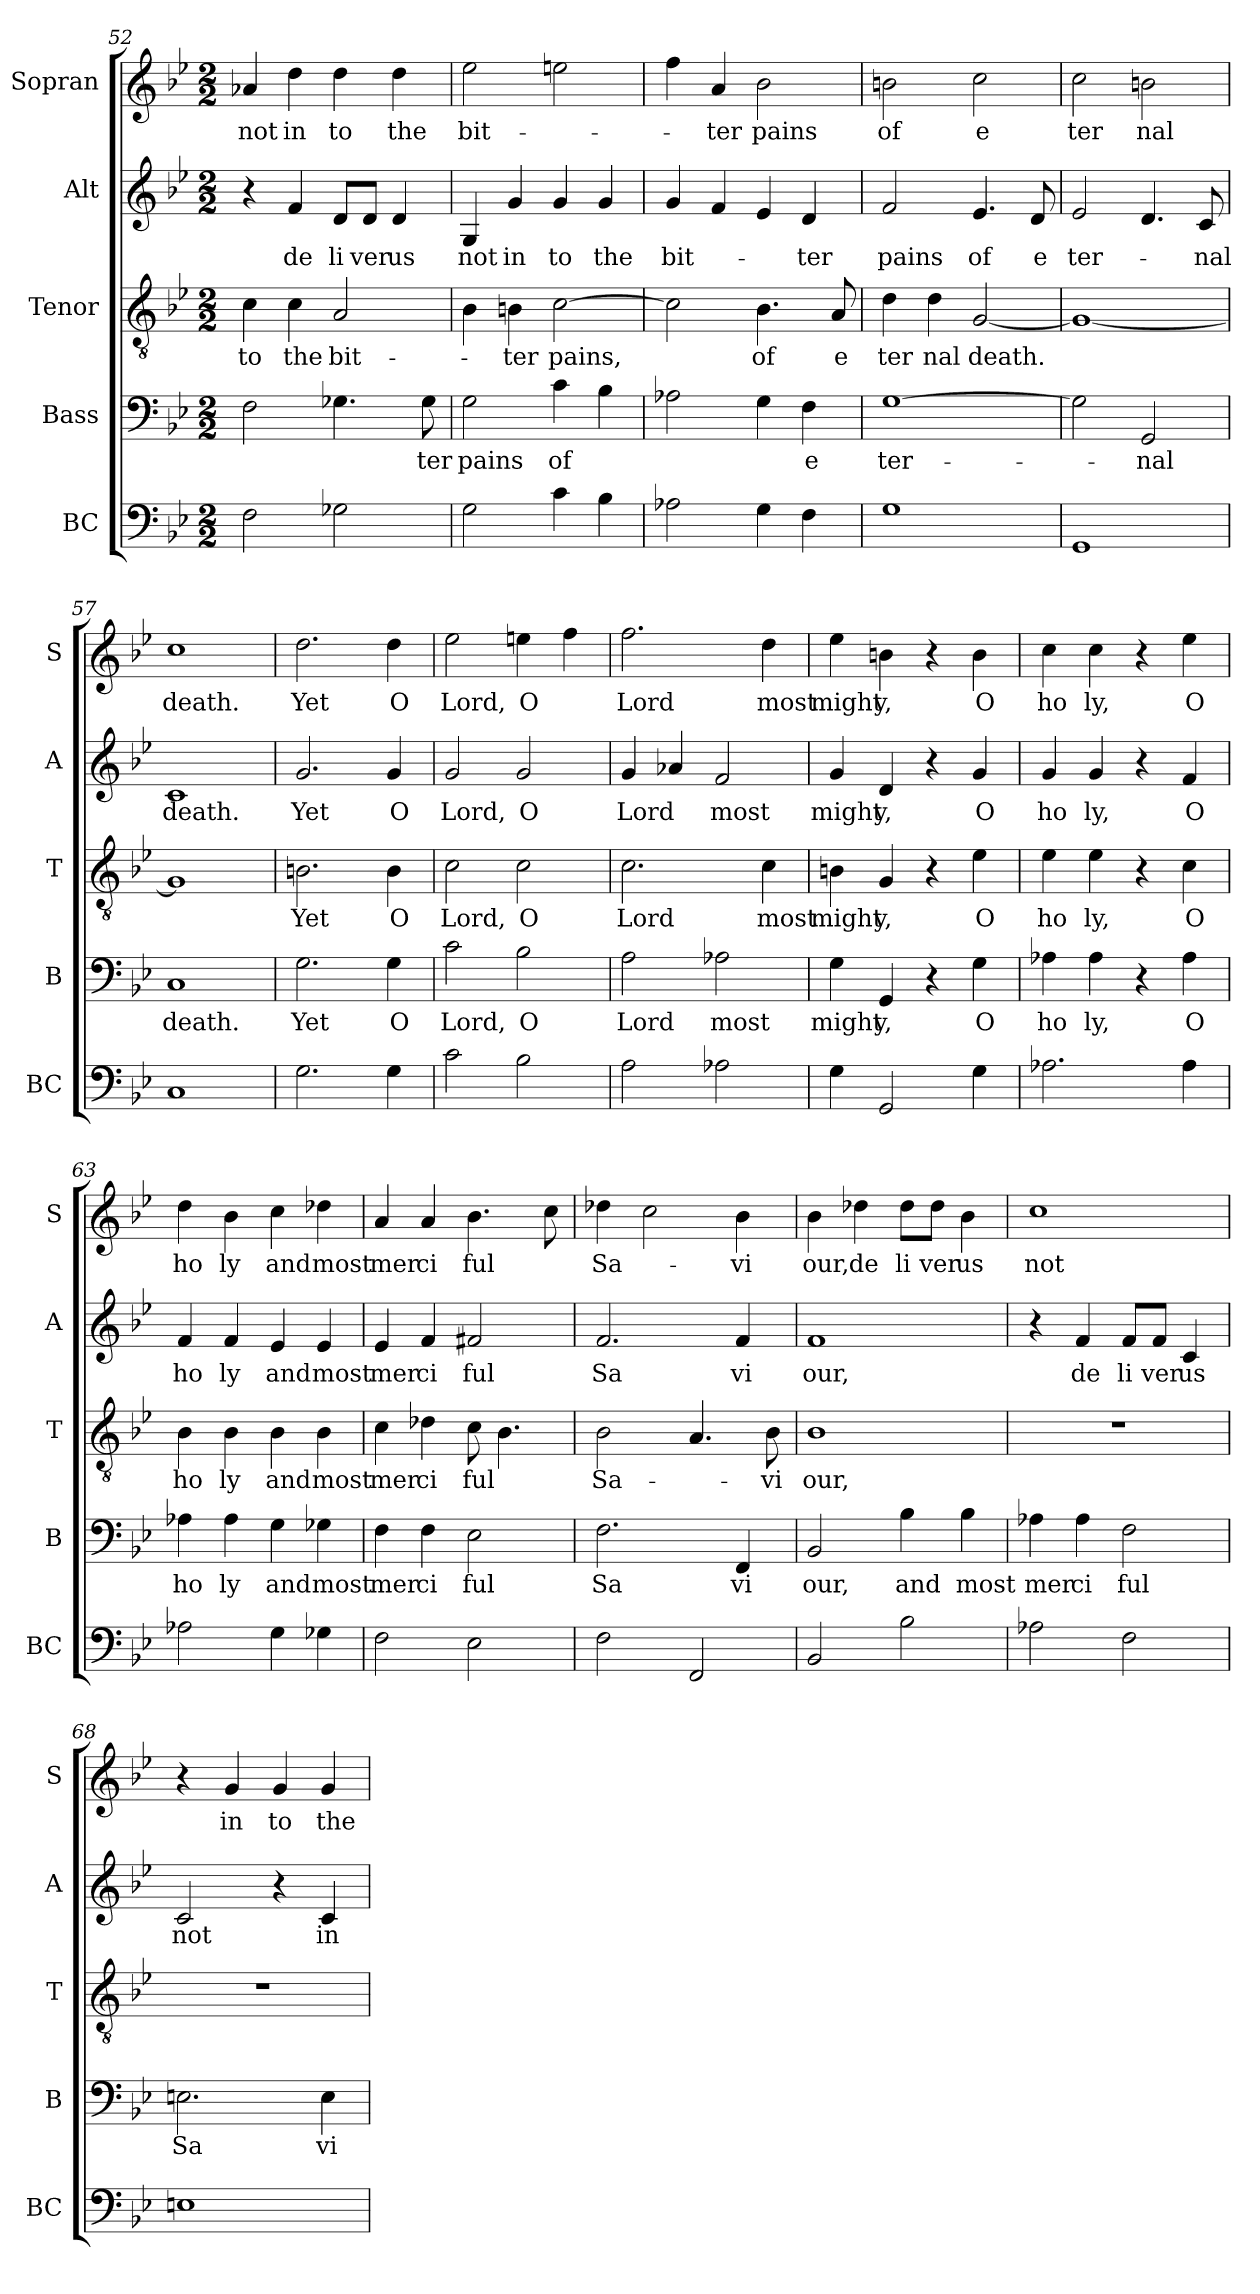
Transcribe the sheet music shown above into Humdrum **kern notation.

**kern	**kern	**text	**kern	**text	**kern	**text	**kern	**text
*part5	*part4	*part4	*part3	*part3	*part2	*part2	*part1	*part1
*staff5	*staff4	*staff4	*staff3	*staff3	*staff2	*staff2	*staff1	*staff1
*I"BC	*I"Bass	*	*I"Tenor	*	*I"Alt	*	*I"Sopran	*
*I'BC	*I'B	*	*I'T	*	*I'A	*	*I'S	*
*clefF4	*clefF4	*	*clefGv2	*	*clefG2	*	*clefG2	*
*k[b-e-]	*k[b-e-]	*	*k[b-e-]	*	*k[b-e-]	*	*k[b-e-]	*
*M2/2	*M2/2	*	*M2/2	*	*M2/2	*	*M2/2	*
=52	=52	=52	=52	=52	=52	=52	=52	=52
!	!	!	!	!LO:LY:b	!	!	!	!LO:LY:b
2F\	2F\	.	4c\	to	4r	.	4a-X/	not
!	!	!	!	!LO:LY:b	!	!LO:LY:b	!	!LO:LY:b
.	.	.	4c\	the	4f/	de	4dd\	in
!	!	!	!	!LO:LY:b	!	!LO:LY:b	!	!LO:LY:b
2G-X\	4.G-X\	.	2A/	bit-	8d/L	li	4dd\	to
!	!	!	!	!	!	!LO:LY:b	!	!
.	.	.	.	.	8d/J	ver	.	.
!	!	!	!	!	!	!LO:LY:b	!	!LO:LY:b
.	.	.	.	.	4d/	us	4dd\	the
!	!	!LO:LY:b	!	!	!	!	!	!
.	8G-\	ter	.	.	.	.	.	.
=53	=53	=53	=53	=53	=53	=53	=53	=53
!	!	!LO:LY:b	!	!	!	!LO:LY:b	!	!LO:LY:b
2G\	2G\	pains	4B-\	.	4G/	not	2ee-\	bit-
!	!	!	!	!LO:LY:b	!	!LO:LY:b	!	!
.	.	.	4Bn\	ter	4g/	in	.	.
!	!	!LO:LY:b	!	!LO:LY:b	!	!LO:LY:b	!	!
4c\	4c\	of	[2c\	pains,	4g/	to	2een\	.
!	!	!	!	!	!	!LO:LY:b	!	!
4B-\	4B-\	.	.	.	4g/	the	.	.
=54	=54	=54	=54	=54	=54	=54	=54	=54
!	!	!	!	!	!	!LO:LY:b	!	!
2A-X\	2A-X\	.	2c\]	.	4g/	bit-	4ff\	.
!	!	!	!	!	!	!	!	!LO:LY:b
.	.	.	.	.	4f/	.	4a/	ter
!	!	!	!	!LO:LY:b	!	!	!	!LO:LY:b
4G\	4G\	.	4.B-\	of	4e-/	.	2b-\	pains
!	!	!LO:LY:b	!	!	!	!LO:LY:b	!	!
4F\	4F\	e	.	.	4d/	ter	.	.
!	!	!	!	!LO:LY:b	!	!	!	!
.	.	.	8A/	e	.	.	.	.
=55	=55	=55	=55	=55	=55	=55	=55	=55
!	!	!LO:LY:b	!	!LO:LY:b	!	!LO:LY:b	!	!LO:LY:b
1G	[1G	ter-	4d\	ter	2f/	pains	2bn\	of
!	!	!	!	!LO:LY:b	!	!	!	!
.	.	.	4d\	nal	.	.	.	.
!	!	!	!	!LO:LY:b	!	!LO:LY:b	!	!LO:LY:b
.	.	.	[2G/	death.	4.e-/	of	2cc\	e
!	!	!	!	!	!	!LO:LY:b	!	!
.	.	.	.	.	8d/	e	.	.
=56	=56	=56	=56	=56	=56	=56	=56	=56
!	!	!	!	!	!	!LO:LY:b	!	!LO:LY:b
1GG	2G\]	.	1G_	.	2e-/	ter-	2cc\	ter
!	!	!LO:LY:b	!	!	!	!	!	!LO:LY:b
.	2GG/	nal	.	.	4.d/	.	2bn\	nal
!	!	!	!	!	!	!LO:LY:b	!	!
.	.	.	.	.	8c/	nal	.	.
!!LO:LB:g=z
=57	=57	=57	=57	=57	=57	=57	=57	=57
!	!	!LO:LY:b	!	!	!	!LO:LY:b	!	!LO:LY:b
1C	1C	death.	1G]	.	1c	death.	1cc	death.
=58	=58	=58	=58	=58	=58	=58	=58	=58
!	!	!LO:LY:b	!	!LO:LY:b	!	!LO:LY:b	!	!LO:LY:b
2.G\	2.G\	Yet	2.Bn\	Yet	2.g/	Yet	2.dd\	Yet
!	!	!LO:LY:b	!	!LO:LY:b	!	!LO:LY:b	!	!LO:LY:b
4G\	4G\	O	4B\	O	4g/	O	4dd\	O
=59	=59	=59	=59	=59	=59	=59	=59	=59
!	!	!LO:LY:b	!	!LO:LY:b	!	!LO:LY:b	!	!LO:LY:b
2c\	2c\	Lord,	2c\	Lord,	2g/	Lord,	2ee-\	Lord,
!	!	!LO:LY:b	!	!LO:LY:b	!	!LO:LY:b	!	!LO:LY:b
2B-\	2B-\	O	2c\	O	2g/	O	4een\	O
.	.	.	.	.	.	.	4ff\	.
=60	=60	=60	=60	=60	=60	=60	=60	=60
!	!	!LO:LY:b	!	!LO:LY:b	!	!LO:LY:b	!	!LO:LY:b
2A\	2A\	Lord	2.c\	Lord	4g/	Lord	2.ff\	Lord
.	.	.	.	.	4a-X/	.	.	.
!	!	!LO:LY:b	!	!	!	!LO:LY:b	!	!
2A-X\	2A-X\	most	.	.	2f/	most	.	.
!	!	!	!	!LO:LY:b	!	!	!	!LO:LY:b
.	.	.	4c\	most	.	.	4dd\	most
=61	=61	=61	=61	=61	=61	=61	=61	=61
!	!	!LO:LY:b	!	!LO:LY:b	!	!LO:LY:b	!	!LO:LY:b
4G\	4G\	might	4Bn\	might	4g/	might	4ee-\	might
!	!	!LO:LY:b	!	!LO:LY:b	!	!LO:LY:b	!	!LO:LY:b
2GG/	4GG/	y,	4G/	y,	4d/	y,	4bn\	y,
.	4r	.	4r	.	4r	.	4r	.
!	!	!LO:LY:b	!	!LO:LY:b	!	!LO:LY:b	!	!LO:LY:b
4G\	4G\	O	4e-\	O	4g/	O	4b\	O
=62	=62	=62	=62	=62	=62	=62	=62	=62
!	!	!LO:LY:b	!	!LO:LY:b	!	!LO:LY:b	!	!LO:LY:b
2.A-X\	4A-X\	ho	4e-\	ho	4g/	ho	4cc\	ho
!	!	!LO:LY:b	!	!LO:LY:b	!	!LO:LY:b	!	!LO:LY:b
.	4A-\	ly,	4e-\	ly,	4g/	ly,	4cc\	ly,
.	4r	.	4r	.	4r	.	4r	.
!	!	!LO:LY:b	!	!LO:LY:b	!	!LO:LY:b	!	!LO:LY:b
4A-\	4A-\	O	4c\	O	4f/	O	4ee-\	O
=63	=63	=63	=63	=63	=63	=63	=63	=63
!	!	!LO:LY:b	!	!LO:LY:b	!	!LO:LY:b	!	!LO:LY:b
2A-X\	4A-X\	ho	4B-\	ho	4f/	ho	4dd\	ho
!	!	!LO:LY:b	!	!LO:LY:b	!	!LO:LY:b	!	!LO:LY:b
.	4A-\	ly	4B-\	ly	4f/	ly	4b-\	ly
!	!	!LO:LY:b	!	!LO:LY:b	!	!LO:LY:b	!	!LO:LY:b
4G\	4G\	and	4B-\	and	4e-/	and	4cc\	and
!	!	!LO:LY:b	!	!LO:LY:b	!	!LO:LY:b	!	!LO:LY:b
4G-X\	4G-X\	most	4B-\	most	4e-/	most	4dd-X\	most
!!LO:PB:g=z
=64	=64	=64	=64	=64	=64	=64	=64	=64
!	!	!LO:LY:b	!	!LO:LY:b	!	!LO:LY:b	!	!LO:LY:b
2F\	4F\	mer	4c\	mer	4e-/	mer	4a/	mer
!	!	!LO:LY:b	!	!LO:LY:b	!	!LO:LY:b	!	!LO:LY:b
.	4F\	ci	4d-X\	ci	4f/	ci	4a/	ci
!	!	!LO:LY:b	!	!LO:LY:b	!	!LO:LY:b	!	!LO:LY:b
2E-\	2E-\	ful	8c\	ful	2f#X/	ful	4.b-\	ful
.	.	.	4.B-\	.	.	.	.	.
.	.	.	.	.	.	.	8cc\	.
=65	=65	=65	=65	=65	=65	=65	=65	=65
!	!	!LO:LY:b	!	!LO:LY:b	!	!LO:LY:b	!	!LO:LY:b
2F\	2.F\	Sa	2B-\	Sa-	2.f/	Sa	4dd-X\	Sa-
.	.	.	.	.	.	.	2cc\	.
2FF/	.	.	4.A/	.	.	.	.	.
!	!	!LO:LY:b	!	!	!	!LO:LY:b	!	!LO:LY:b
.	4FF/	vi	.	.	4f/	vi	4b-\	vi
!	!	!	!	!LO:LY:b	!	!	!	!
.	.	.	8B-\	vi	.	.	.	.
=66	=66	=66	=66	=66	=66	=66	=66	=66
!	!	!LO:LY:b	!	!LO:LY:b	!	!LO:LY:b	!	!LO:LY:b
2BB-/	2BB-/	our,	1B-	our,	1f	our,	4b-\	our,
!	!	!	!	!	!	!	!	!LO:LY:b
.	.	.	.	.	.	.	4dd-X\	de
!	!	!LO:LY:b	!	!	!	!	!	!LO:LY:b
2B-\	4B-\	and	.	.	.	.	8dd-\L	li
!	!	!	!	!	!	!	!	!LO:LY:b
.	.	.	.	.	.	.	8dd-\J	ver
!	!	!LO:LY:b	!	!	!	!	!	!LO:LY:b
.	4B-\	most	.	.	.	.	4b-\	us
=67	=67	=67	=67	=67	=67	=67	=67	=67
!	!	!LO:LY:b	!	!	!	!	!	!LO:LY:b
2A-X\	4A-X\	mer	1r	.	4r	.	1cc	not
!	!	!LO:LY:b	!	!	!	!LO:LY:b	!	!
.	4A-\	ci	.	.	4f/	de	.	.
!	!	!LO:LY:b	!	!	!	!LO:LY:b	!	!
2F\	2F\	ful	.	.	8f/L	li	.	.
!	!	!	!	!	!	!LO:LY:b	!	!
.	.	.	.	.	8f/J	ver	.	.
!	!	!	!	!	!	!LO:LY:b	!	!
.	.	.	.	.	4c/	us	.	.
=68	=68	=68	=68	=68	=68	=68	=68	=68
!	!	!LO:LY:b	!	!	!	!LO:LY:b	!	!
1En	2.En\	Sa	1r	.	2c/	not	4r	.
!	!	!	!	!	!	!	!	!LO:LY:b
.	.	.	.	.	.	.	4g/	in
!	!	!	!	!	!	!	!	!LO:LY:b
.	.	.	.	.	4r	.	4g/	to
!	!	!LO:LY:b	!	!	!	!LO:LY:b	!	!LO:LY:b
.	4E\	vi	.	.	4c/	in	4g/	the
=	=	=	=	=	=	=	=	=
*-	*-	*-	*-	*-	*-	*-	*-	*-
